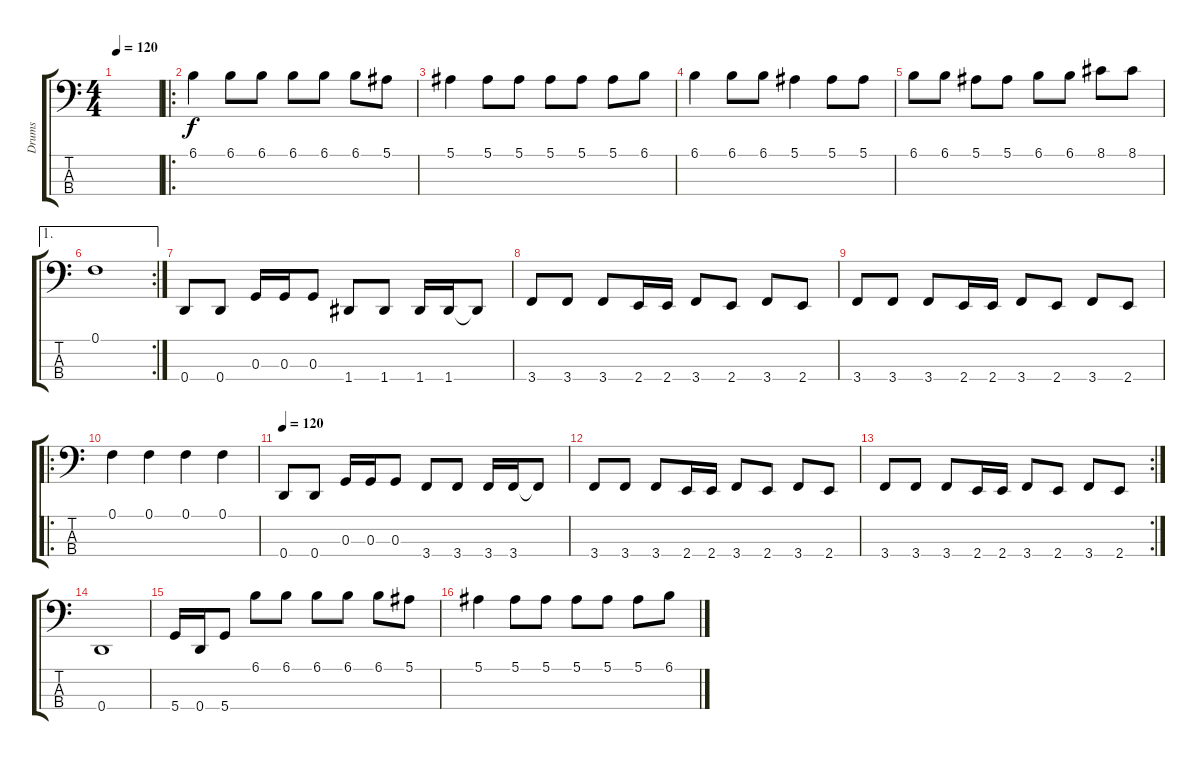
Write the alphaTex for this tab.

\track ("Drums" "Drums") {instrument electricbassfinger}
\staff {score tabs}
\tuning (F2 C2 G1 D1) {hide}
\ts (4 4)
\tempo 120
\clef f4
\ks c
|
\ro
6.1.4 6.1.8 6.1.8 6.1.8 6.1.8 6.1.8 5.1.8 |
5.1.4 5.1.8 5.1.8 5.1.8 5.1.8 5.1.8 6.1.8 |
6.1.4 6.1.8 6.1.8 5.1.4 5.1.8 5.1.8 |
6.1.8 6.1.8 5.1.8 5.1.8 6.1.8 6.1.8 8.1.8 8.1.8 |
\ae 1
\rc 2
0.1.1 |
0.4.8 0.4.8 0.3.16 0.3.16 0.3.8 1.4.8 1.4.8 1.4.16 1.4.16 1.4{t}.8 |
3.4.8 3.4.8 3.4.8 2.4.16 2.4.16 3.4.8 2.4.8 3.4.8 2.4.8 |
3.4.8 3.4.8 3.4.8 2.4.16 2.4.16 3.4.8 2.4.8 3.4.8 2.4.8 |
\ro
0.1.4 0.1.4 0.1.4 0.1.4 |
\tempo 120
0.4.8 0.4.8 0.3.16 0.3.16 0.3.8 3.4.8 3.4.8 3.4.16 3.4.16 3.4{t}.8 |
3.4.8 3.4.8 3.4.8 2.4.16 2.4.16 3.4.8 2.4.8 3.4.8 2.4.8 |
\rc 2
3.4.8 3.4.8 3.4.8 2.4.16 2.4.16 3.4.8 2.4.8 3.4.8 2.4.8 |
0.4.1 |
5.4.16 0.4.16 5.4.8 6.1.8 6.1.8 6.1.8 6.1.8 6.1.8 5.1.8 |
5.1.4 5.1.8 5.1.8 5.1.8 5.1.8 5.1.8 6.1.8
